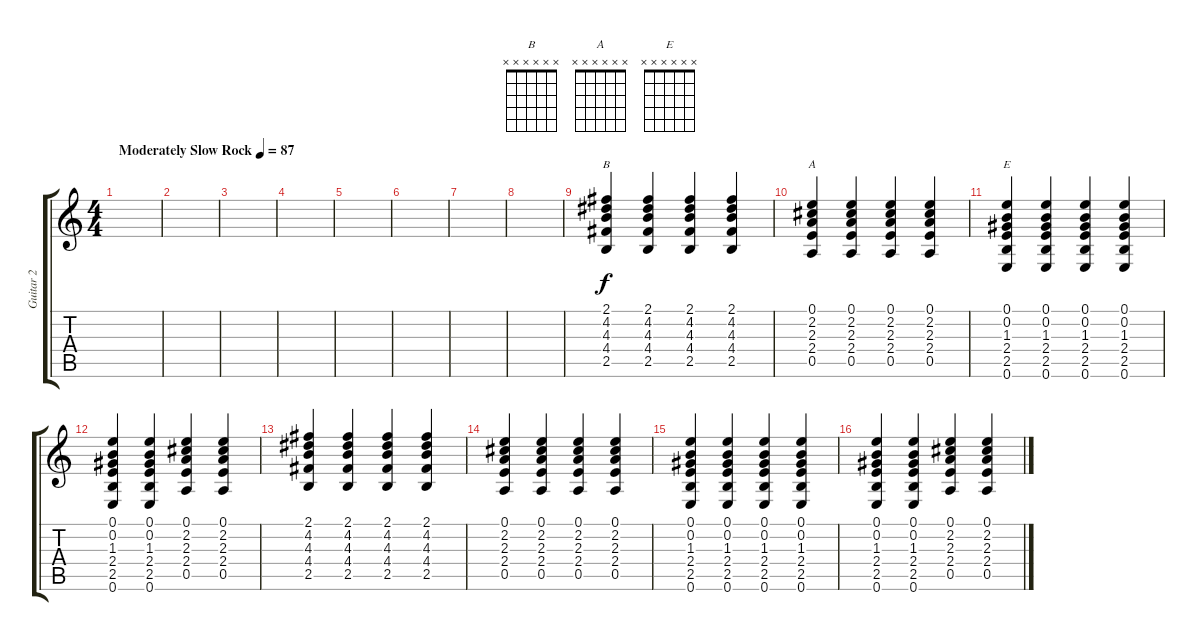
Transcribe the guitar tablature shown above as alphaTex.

\track ("Guitar 2" "Guitar 2") {instrument acousticguitarsteel}
\staff {score tabs}
\tuning (E4 B3 G3 D3 A2 E2) {hide}
\chord ("B" x x x x x x)
\chord ("A" x x x x x x)
\chord ("E" x x x x x x)
\ts (4 4)
\tempo (87 "Moderately Slow Rock")
\clef g2
\ks c
|
|
|
|
|
|
|
|
(2.1 4.2 4.3 4.4 2.5).4{ch "B"} (2.1 4.2 4.3 4.4 2.5).4 (2.1 4.2 4.3 4.4 2.5).4 (2.1 4.2 4.3 4.4 2.5).4 |
(0.1 2.2 2.3 2.4 0.5).4{ch "A"} (0.1 2.2 2.3 2.4 0.5).4 (0.1 2.2 2.3 2.4 0.5).4 (0.1 2.2 2.3 2.4 0.5).4 |
(0.1 0.2 1.3 2.4 2.5 0.6).4{ch "E"} (0.1 0.2 1.3 2.4 2.5 0.6).4 (0.1 0.2 1.3 2.4 2.5 0.6).4 (0.1 0.2 1.3 2.4 2.5 0.6).4 |
(0.1 0.2 1.3 2.4 2.5 0.6).4 (0.1 0.2 1.3 2.4 2.5 0.6).4 (0.1 2.2 2.3 2.4 0.5).4 (0.1 2.2 2.3 2.4 0.5).4 |
(2.1 4.2 4.3 4.4 2.5).4 (2.1 4.2 4.3 4.4 2.5).4 (2.1 4.2 4.3 4.4 2.5).4 (2.1 4.2 4.3 4.4 2.5).4 |
(0.1 2.2 2.3 2.4 0.5).4 (0.1 2.2 2.3 2.4 0.5).4 (0.1 2.2 2.3 2.4 0.5).4 (0.1 2.2 2.3 2.4 0.5).4 |
(0.1 0.2 1.3 2.4 2.5 0.6).4 (0.1 0.2 1.3 2.4 2.5 0.6).4 (0.1 0.2 1.3 2.4 2.5 0.6).4 (0.1 0.2 1.3 2.4 2.5 0.6).4 |
(0.1 0.2 1.3 2.4 2.5 0.6).4 (0.1 0.2 1.3 2.4 2.5 0.6).4 (0.1 2.2 2.3 2.4 0.5).4 (0.1 2.2 2.3 2.4 0.5).4
